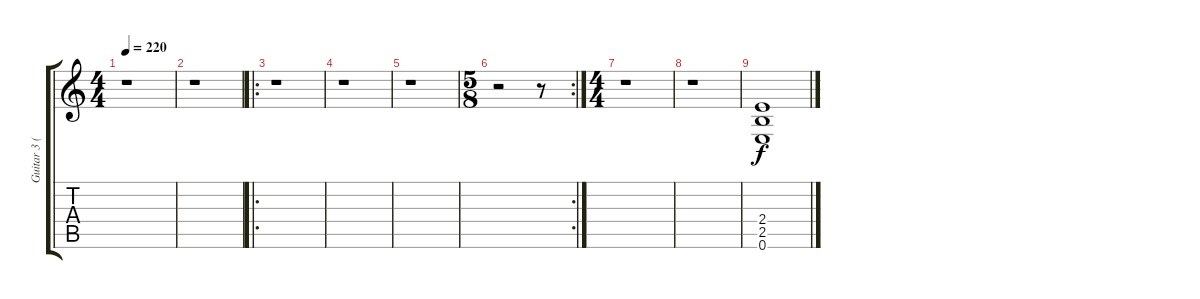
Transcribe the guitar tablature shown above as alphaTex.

\track ("Guitar 3 (Harmony Lead)" "Guitar 3 (") {instrument overdrivenguitar}
\staff {score tabs}
\tuning (E4 B3 G3 D3 A2 E2) {hide}
\ts (4 4)
\tempo 220
\clef g2
\ks c
r.1{dy f} |
r.1 |
\ro
r.1 |
r.1 |
r.1 |
\rc 2
\ts (5 8)
r.2 r.8 |
\ts (4 4)
r.1 |
r.1 |
(2.4 2.5 0.6).1
